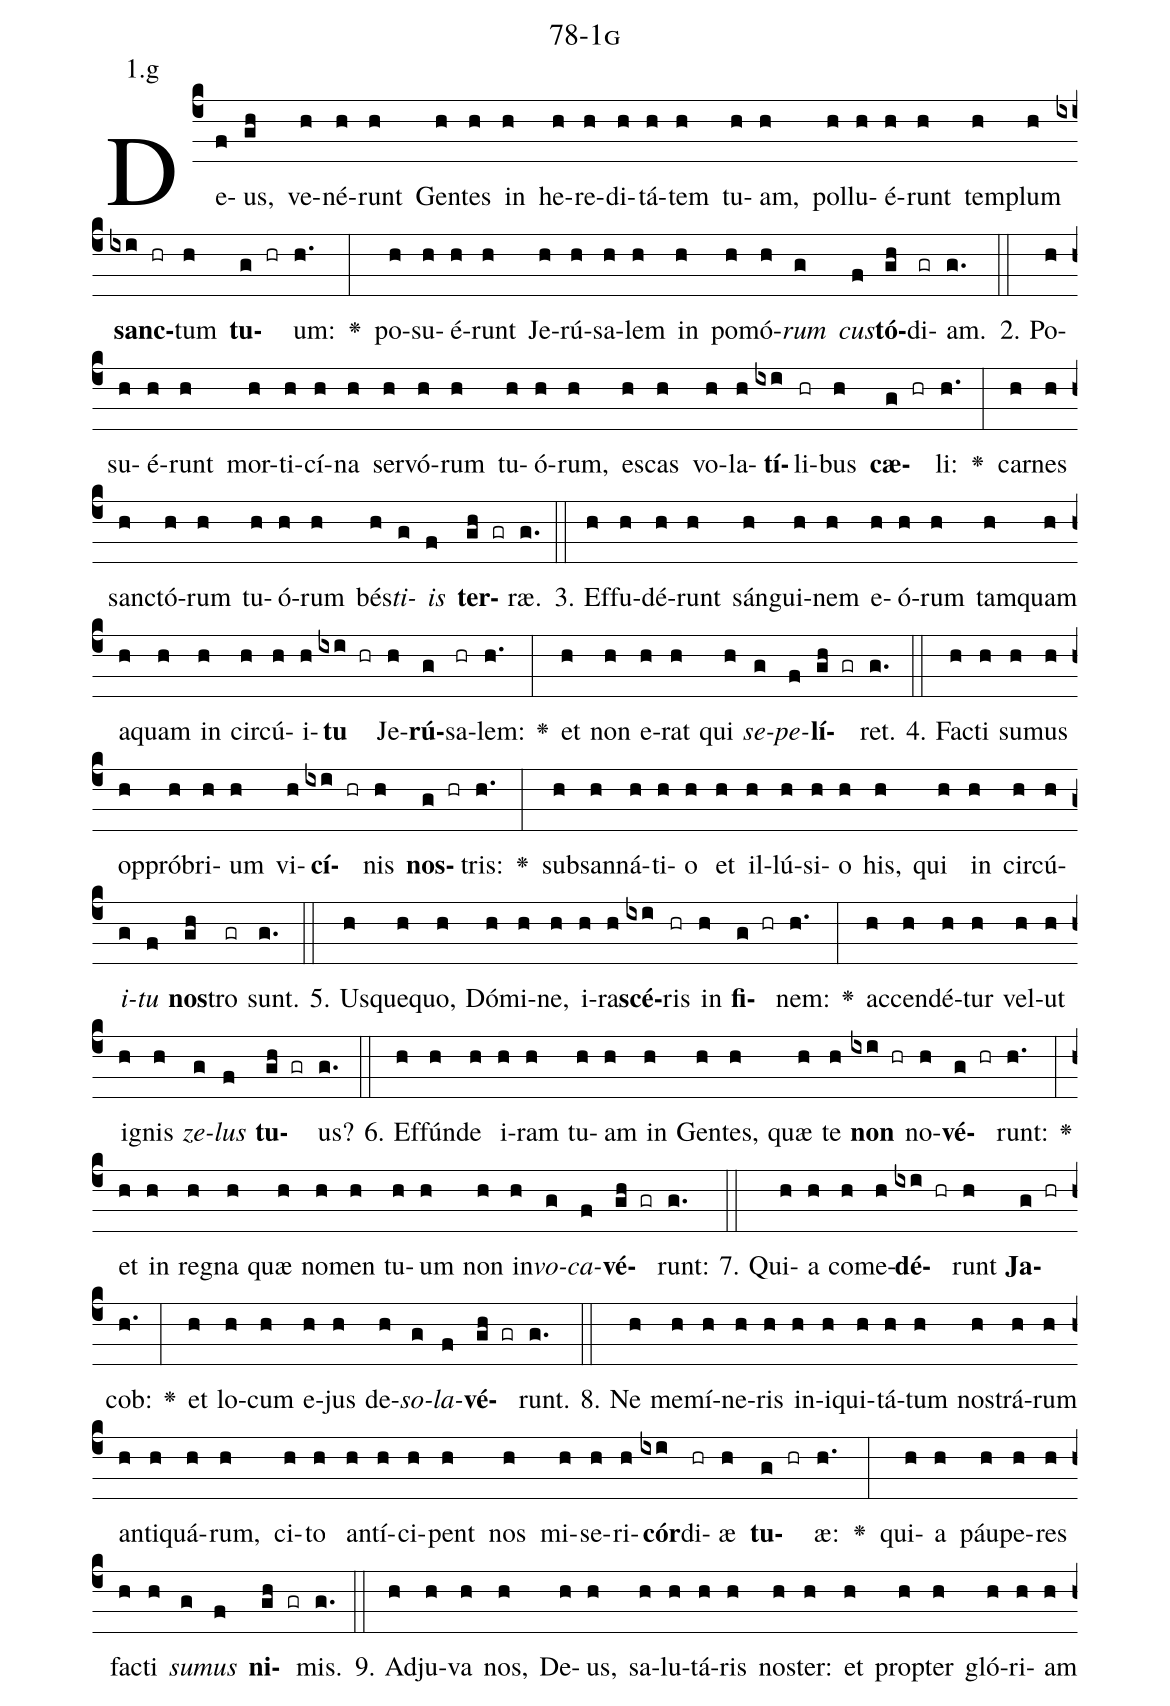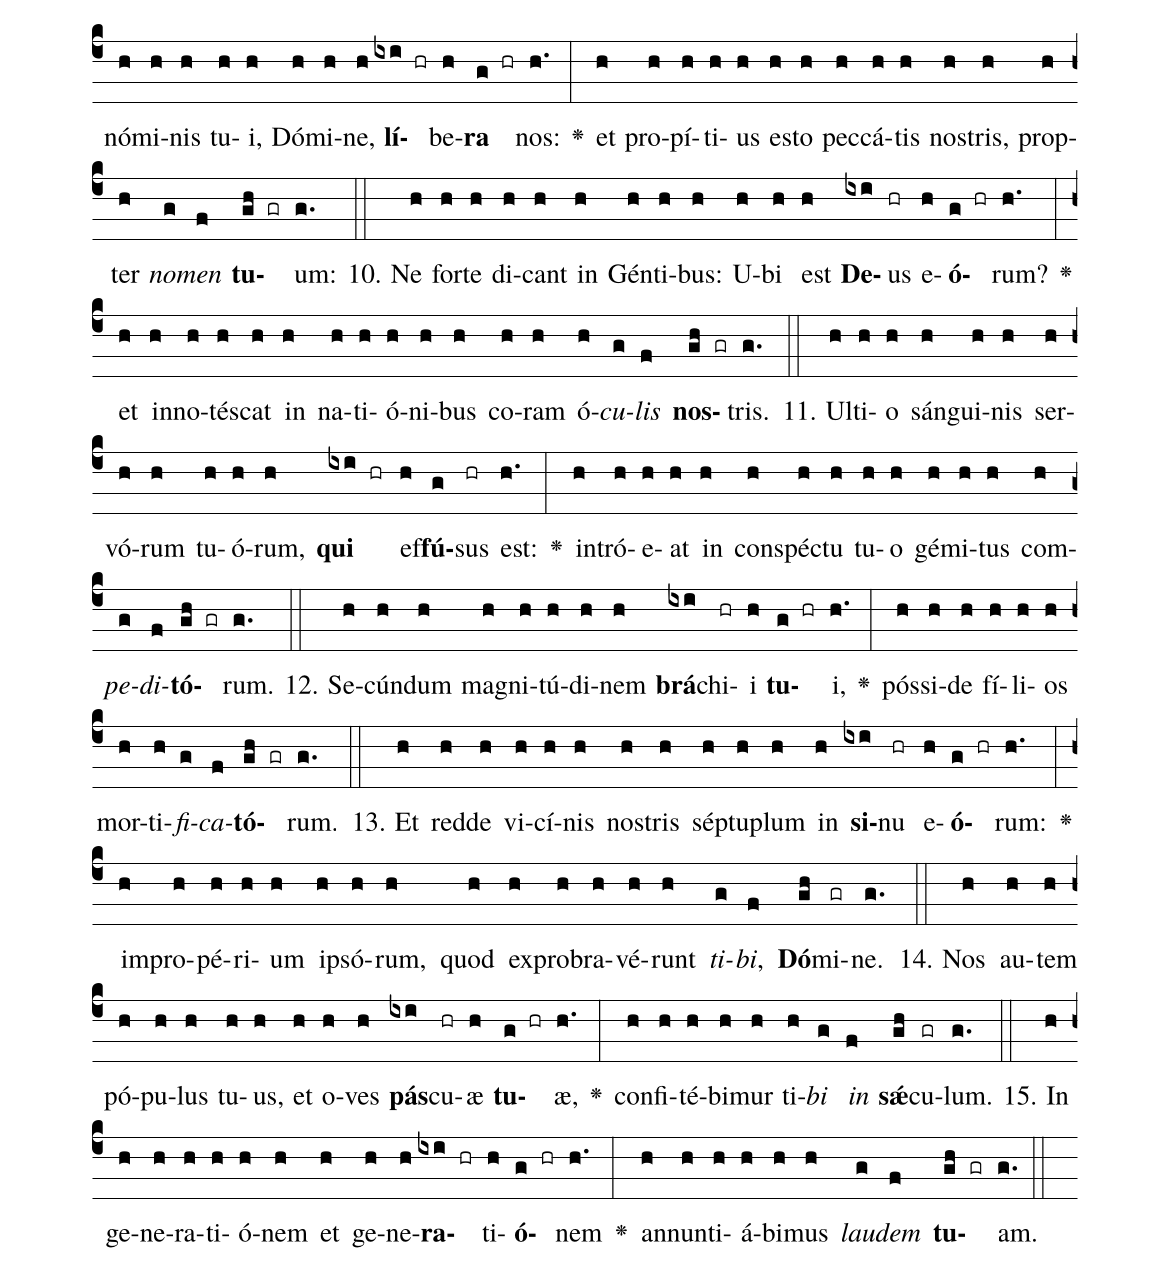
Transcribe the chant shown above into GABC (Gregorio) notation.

name: 78-1g;
annotation: 1.g;
%%
(c4)De(f)us,(gh) ve(h)né(h)runt(h) Gen(h)tes(h) in(h) he(h)re(h)di(h)tá(h)tem(h) tu(h)am,(h) pol(h)lu(h)é(h)runt(h) tem(h)plum(h) <b>sanc</b>(ixi hr)tum(h) <b>tu</b>(g hr)um:(h.) <v>\greheightstar</v>(:) po(h)su(h)é(h)runt(h) Je(h)rú(h)sa(h)lem(h) in(h) po(h)mó(h)<i>rum</i>(g) <i>cus</i>(f)<b>tó</b>(gh)di(gr)am.(g.) (::)
2. Po(h)su(h)é(h)runt(h) mor(h)ti(h)cí(h)na(h) ser(h)vó(h)rum(h) tu(h)ó(h)rum,(h) es(h)cas(h) vo(h)la(h)<b>tí</b>(ixi)li(hr)bus(h) <b>cæ</b>(g hr)li:(h.) <v>\greheightstar</v>(:) car(h)nes(h) sanc(h)tó(h)rum(h) tu(h)ó(h)rum(h) bés(h)<i>ti</i>(g)<i>is</i>(f) <b>ter</b>(gh gr)ræ.(g.) (::)
3. Ef(h)fu(h)dé(h)runt(h) sán(h)gui(h)nem(h) e(h)ó(h)rum(h) tam(h)quam(h) a(h)quam(h) in(h) cir(h)cú(h)i(h)<b>tu</b>(ixi hr) Je(h)<b>rú</b>(g)sa(hr)lem:(h.) <v>\greheightstar</v>(:) et(h) non(h) e(h)rat(h) qui(h) <i>se</i>(g)<i>pe</i>(f)<b>lí</b>(gh gr)ret.(g.) (::)
4. Fac(h)ti(h) su(h)mus(h) op(h)pró(h)bri(h)um(h) vi(h)<b>cí</b>(ixi hr)nis(h) <b>nos</b>(g hr)tris:(h.) <v>\greheightstar</v>(:) sub(h)san(h)ná(h)ti(h)o(h) et(h) il(h)lú(h)si(h)o(h) his,(h) qui(h) in(h) cir(h)cú(h)<i>i</i>(g)<i>tu</i>(f) <b>nos</b>(gh)tro(gr) sunt.(g.) (::)
5. Us(h)que(h)quo,(h) Dó(h)mi(h)ne,(h) i(h)ra(h)<b>scé</b>(ixi)ris(hr) in(h) <b>fi</b>(g hr)nem:(h.) <v>\greheightstar</v>(:) ac(h)cen(h)dé(h)tur(h) vel(h)ut(h) i(h)gnis(h) <i>ze</i>(g)<i>lus</i>(f) <b>tu</b>(gh gr)us?(g.) (::)
6. Ef(h)fún(h)de(h) i(h)ram(h) tu(h)am(h) in(h) Gen(h)tes,(h) quæ(h) te(h) <b>non</b>(ixi hr) no(h)<b>vé</b>(g hr)runt:(h.) <v>\greheightstar</v>(:) et(h) in(h) re(h)gna(h) quæ(h) no(h)men(h) tu(h)um(h) non(h) in(h)<i>vo</i>(g)<i>ca</i>(f)<b>vé</b>(gh gr)runt:(g.) (::)
7. Qui(h)a(h) com(h)e(h)<b>dé</b>(ixi hr)runt(h) <b>Ja</b>(g hr)cob:(h.) <v>\greheightstar</v>(:) et(h) lo(h)cum(h) e(h)jus(h) de(h)<i>so</i>(g)<i>la</i>(f)<b>vé</b>(gh gr)runt.(g.) (::)
8. Ne(h) me(h)mí(h)ne(h)ris(h) in(h)i(h)qui(h)tá(h)tum(h) nos(h)trá(h)rum(h) an(h)ti(h)quá(h)rum,(h) ci(h)to(h) an(h)tí(h)ci(h)pent(h) nos(h) mi(h)se(h)ri(h)<b>cór</b>(ixi)di(hr)æ(h) <b>tu</b>(g hr)æ:(h.) <v>\greheightstar</v>(:) qui(h)a(h) páu(h)pe(h)res(h) fac(h)ti(h) <i>su</i>(g)<i>mus</i>(f) <b>ni</b>(gh gr)mis.(g.) (::)
9. Ad(h)ju(h)va(h) nos,(h) De(h)us,(h) sa(h)lu(h)tá(h)ris(h) nos(h)ter:(h) et(h) prop(h)ter(h) gló(h)ri(h)am(h) nó(h)mi(h)nis(h) tu(h)i,(h) Dó(h)mi(h)ne,(h) <b>lí</b>(ixi hr)be(h)<b>ra</b>(g hr) nos:(h.) <v>\greheightstar</v>(:) et(h) pro(h)pí(h)ti(h)us(h) es(h)to(h) pec(h)cá(h)tis(h) nos(h)tris,(h) prop(h)ter(h) <i>no</i>(g)<i>men</i>(f) <b>tu</b>(gh gr)um:(g.) (::)
10. Ne(h) for(h)te(h) di(h)cant(h) in(h) Gén(h)ti(h)bus:(h) U(h)bi(h) est(h) <b>De</b>(ixi)us(hr) e(h)<b>ó</b>(g hr)rum?(h.) <v>\greheightstar</v>(:) et(h) in(h)no(h)tés(h)cat(h) in(h) na(h)ti(h)ó(h)ni(h)bus(h) co(h)ram(h) ó(h)<i>cu</i>(g)<i>lis</i>(f) <b>nos</b>(gh gr)tris.(g.) (::)
11. Ul(h)ti(h)o(h) sán(h)gui(h)nis(h) ser(h)vó(h)rum(h) tu(h)ó(h)rum,(h) <b>qui</b>(ixi hr) ef(h)<b>fú</b>(g)sus(hr) est:(h.) <v>\greheightstar</v>(:) in(h)tró(h)e(h)at(h) in(h) con(h)spéc(h)tu(h) tu(h)o(h) gé(h)mi(h)tus(h) com(h)<i>pe</i>(g)<i>di</i>(f)<b>tó</b>(gh gr)rum.(g.) (::)
12. Se(h)cún(h)dum(h) ma(h)gni(h)tú(h)di(h)nem(h) <b>brá</b>(ixi)chi(hr)i(h) <b>tu</b>(g hr)i,(h.) <v>\greheightstar</v>(:) pós(h)si(h)de(h) fí(h)li(h)os(h) mor(h)ti(h)<i>fi</i>(g)<i>ca</i>(f)<b>tó</b>(gh gr)rum.(g.) (::)
13. Et(h) red(h)de(h) vi(h)cí(h)nis(h) nos(h)tris(h) sép(h)tu(h)plum(h) in(h) <b>si</b>(ixi)nu(hr) e(h)<b>ó</b>(g hr)rum:(h.) <v>\greheightstar</v>(:) im(h)pro(h)pé(h)ri(h)um(h) ip(h)só(h)rum,(h) quod(h) ex(h)pro(h)bra(h)vé(h)runt(h) <i>ti</i>(g)<i>bi</i>,(f) <b>Dó</b>(gh)mi(gr)ne.(g.) (::)
14. Nos(h) au(h)tem(h) pó(h)pu(h)lus(h) tu(h)us,(h) et(h) o(h)ves(h) <b>pás</b>(ixi)cu(hr)æ(h) <b>tu</b>(g hr)æ,(h.) <v>\greheightstar</v>(:) con(h)fi(h)té(h)bi(h)mur(h) ti(h)<i>bi</i>(g) <i>in</i>(f) <b>sǽ</b>(gh)cu(gr)lum.(g.) (::)
15. In(h) ge(h)ne(h)ra(h)ti(h)ó(h)nem(h) et(h) ge(h)ne(h)<b>ra</b>(ixi hr)ti(h)<b>ó</b>(g hr)nem(h.) <v>\greheightstar</v>(:) an(h)nun(h)ti(h)á(h)bi(h)mus(h) <i>lau</i>(g)<i>dem</i>(f) <b>tu</b>(gh gr)am.(g.) (::)
